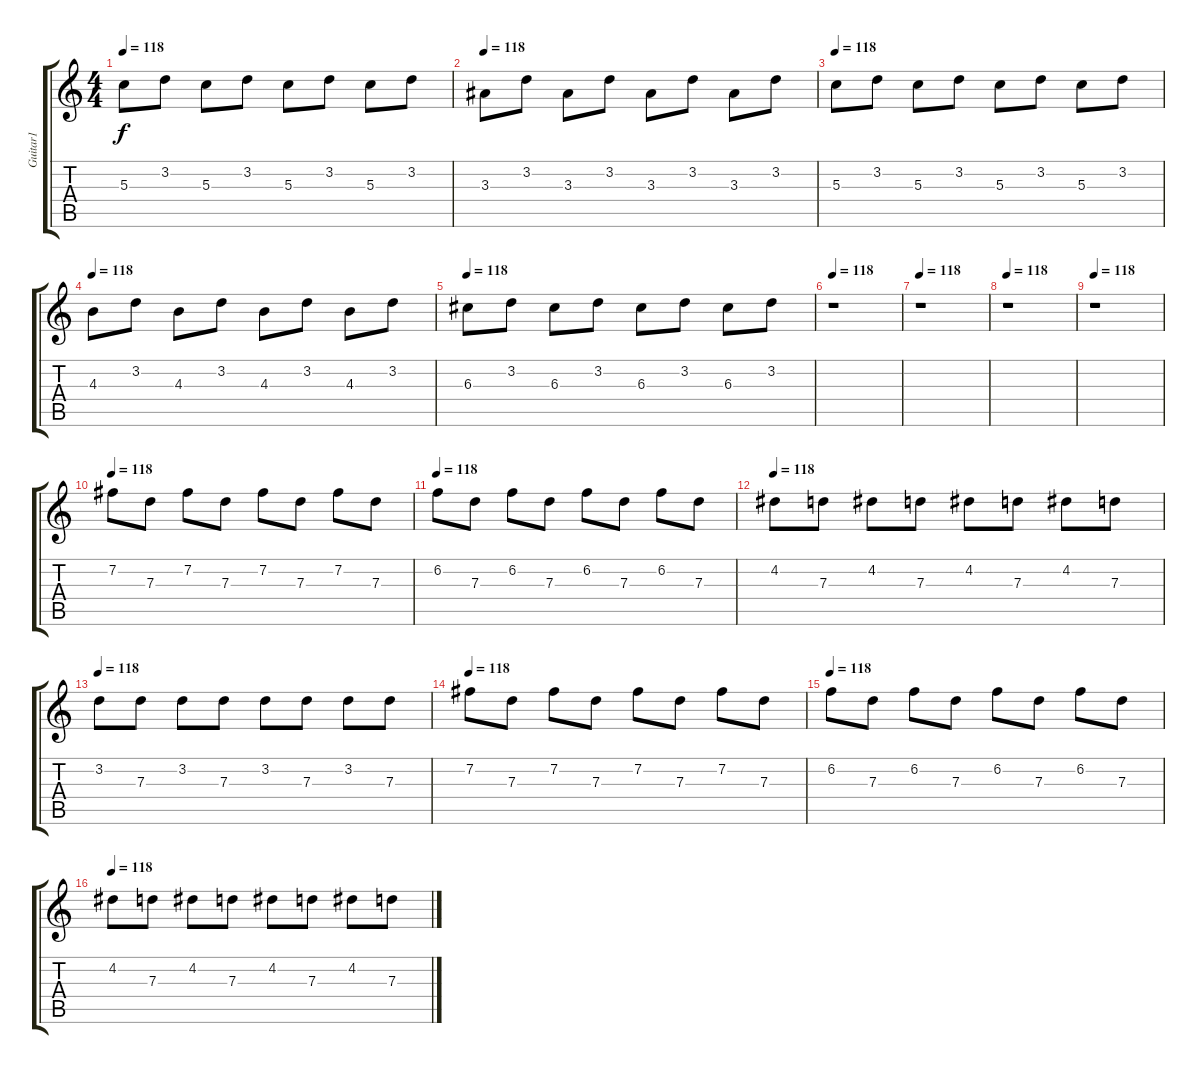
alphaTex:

\track ("Guitar1" "Guitar1") {instrument distortionguitar}
\staff {score tabs}
\tuning (E4 B3 G3 D3 A2 D2) {hide}
\ts (4 4)
\tempo 118
\clef g2
\ks c
5.3.8{dy f instrument electricguitarclean} 3.2.8 5.3.8 3.2.8 5.3.8 3.2.8 5.3.8 3.2.8 |
\tempo 118
3.3.8{instrument electricguitarclean} 3.2.8 3.3.8 3.2.8 3.3.8 3.2.8 3.3.8 3.2.8 |
\tempo 118
5.3.8{instrument electricguitarclean} 3.2.8 5.3.8 3.2.8 5.3.8 3.2.8 5.3.8 3.2.8 |
\tempo 118
4.3.8{instrument electricguitarclean} 3.2.8 4.3.8 3.2.8 4.3.8 3.2.8 4.3.8 3.2.8 |
\tempo 118
6.3.8{instrument electricguitarclean} 3.2.8 6.3.8 3.2.8 6.3.8 3.2.8 6.3.8 3.2.8 |
\tempo 118
r.1 |
\tempo 118
r.1 |
\tempo 118
r.1 |
\tempo 118
r.1 |
\tempo 118
7.2.8{instrument electricguitarclean} 7.3.8 7.2.8 7.3.8 7.2.8 7.3.8 7.2.8 7.3.8 |
\tempo 118
6.2.8{instrument electricguitarclean} 7.3.8 6.2.8 7.3.8 6.2.8 7.3.8 6.2.8 7.3.8 |
\tempo 118
4.2.8{instrument electricguitarclean} 7.3.8 4.2.8 7.3.8 4.2.8 7.3.8 4.2.8 7.3.8 |
\tempo 118
3.2.8{instrument electricguitarclean} 7.3.8 3.2.8 7.3.8 3.2.8 7.3.8 3.2.8 7.3.8 |
\tempo 118
7.2.8{instrument electricguitarclean} 7.3.8 7.2.8 7.3.8 7.2.8 7.3.8 7.2.8 7.3.8 |
\tempo 118
6.2.8{instrument electricguitarclean} 7.3.8 6.2.8 7.3.8 6.2.8 7.3.8 6.2.8 7.3.8 |
\tempo 118
4.2.8{instrument electricguitarclean} 7.3.8 4.2.8 7.3.8 4.2.8 7.3.8 4.2.8 7.3.8
